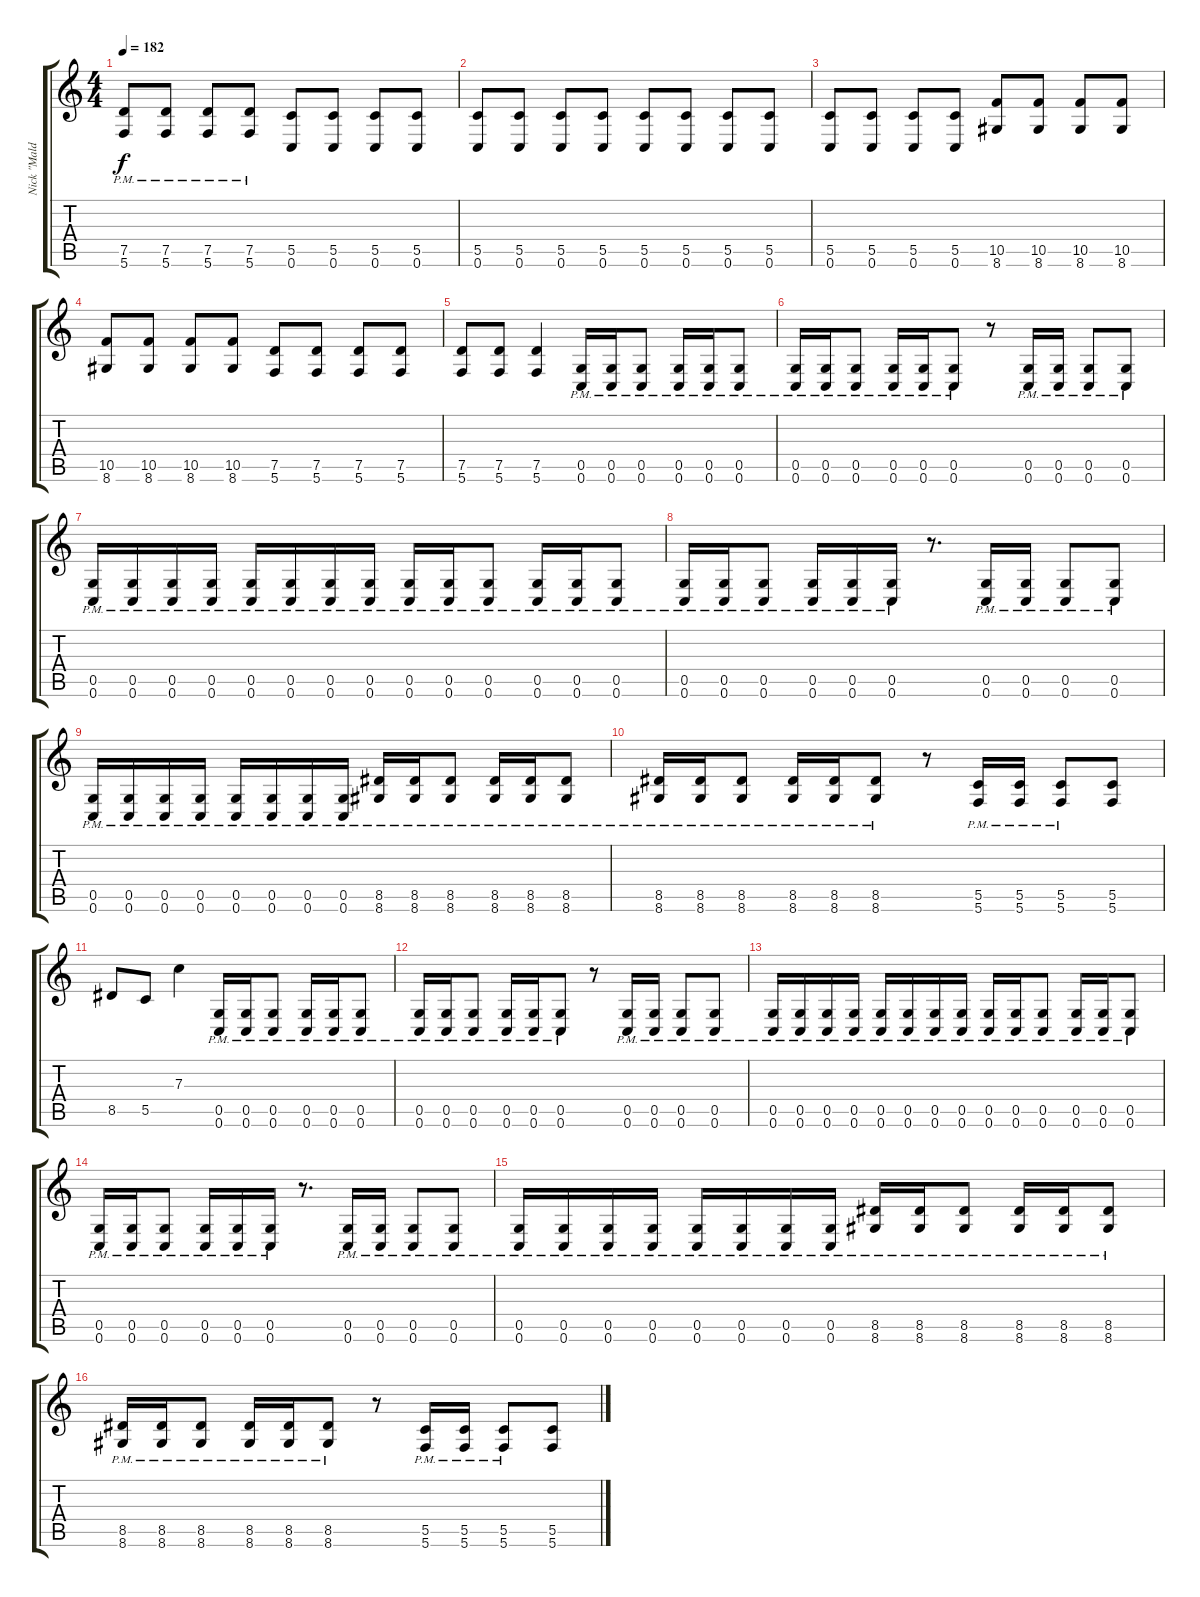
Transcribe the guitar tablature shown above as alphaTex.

\track ("Nick \"Maldy\" Maldonado" "Nick \"Mald") {instrument overdrivenguitar}
\staff {score tabs}
\tuning (D4 A3 F3 C3 G2 C2) {hide}
\ts (4 4)
\tempo 182
\clef g2
\ks c
(7.5{pm} 5.6{pm}).8{dy f} (7.5{pm} 5.6{pm}).8 (7.5{pm} 5.6{pm}).8 (7.5{pm} 5.6{pm}).8 (5.5 0.6).8 (5.5 0.6).8 (5.5 0.6).8 (5.5 0.6).8 |
(5.5 0.6).8 (5.5 0.6).8 (5.5 0.6).8 (5.5 0.6).8 (5.5 0.6).8 (5.5 0.6).8 (5.5 0.6).8 (5.5 0.6).8 |
(5.5 0.6).8 (5.5 0.6).8 (5.5 0.6).8 (5.5 0.6).8 (10.5 8.6).8 (10.5 8.6).8 (10.5 8.6).8 (10.5 8.6).8 |
(10.5 8.6).8 (10.5 8.6).8 (10.5 8.6).8 (10.5 8.6).8 (7.5 5.6).8 (7.5 5.6).8 (7.5 5.6).8 (7.5 5.6).8 |
(7.5 5.6).8 (7.5 5.6).8 (7.5 5.6).4 (0.5{pm} 0.6{pm}).16 (0.5{pm} 0.6{pm}).16 (0.5{pm} 0.6{pm}).8 (0.5{pm} 0.6{pm}).16 (0.5{pm} 0.6{pm}).16 (0.5{pm} 0.6{pm}).8 |
(0.5{pm} 0.6{pm}).16 (0.5{pm} 0.6{pm}).16 (0.5{pm} 0.6{pm}).8 (0.5{pm} 0.6{pm}).16 (0.5{pm} 0.6{pm}).16 (0.5{pm} 0.6{pm}).8 r.8 (0.5{pm} 0.6{pm}).16 (0.5{pm} 0.6{pm}).16 (0.5{pm} 0.6{pm}).8 (0.5{pm} 0.6{pm}).8 |
(0.5{pm} 0.6{pm}).16 (0.5{pm} 0.6{pm}).16 (0.5{pm} 0.6{pm}).16 (0.5{pm} 0.6{pm}).16 (0.5{pm} 0.6{pm}).16 (0.5{pm} 0.6{pm}).16 (0.5{pm} 0.6{pm}).16 (0.5{pm} 0.6{pm}).16 (0.5{pm} 0.6{pm}).16 (0.5{pm} 0.6{pm}).16 (0.5{pm} 0.6{pm}).8 (0.5{pm} 0.6{pm}).16 (0.5{pm} 0.6{pm}).16 (0.5{pm} 0.6{pm}).8 |
(0.5{pm} 0.6{pm}).16 (0.5{pm} 0.6{pm}).16 (0.5{pm} 0.6{pm}).8 (0.5{pm} 0.6{pm}).16 (0.5{pm} 0.6{pm}).16 (0.5{pm} 0.6{pm}).16 r.8{d} (0.5{pm} 0.6{pm}).16 (0.5{pm} 0.6{pm}).16 (0.5{pm} 0.6{pm}).8 (0.5{pm} 0.6{pm}).8 |
(0.5{pm} 0.6{pm}).16 (0.5{pm} 0.6{pm}).16 (0.5{pm} 0.6{pm}).16 (0.5{pm} 0.6{pm}).16 (0.5{pm} 0.6{pm}).16 (0.5{pm} 0.6{pm}).16 (0.5{pm} 0.6{pm}).16 (0.5{pm} 0.6{pm}).16 (8.5{pm} 8.6{pm}).16 (8.5{pm} 8.6{pm}).16 (8.5{pm} 8.6{pm}).8 (8.5{pm} 8.6{pm}).16 (8.5{pm} 8.6{pm}).16 (8.5{pm} 8.6{pm}).8 |
(8.5{pm} 8.6{pm}).16 (8.5{pm} 8.6{pm}).16 (8.5{pm} 8.6{pm}).8 (8.5{pm} 8.6{pm}).16 (8.5{pm} 8.6{pm}).16 (8.5{pm} 8.6{pm}).8 r.8 (5.5{pm} 5.6{pm}).16 (5.5{pm} 5.6{pm}).16 (5.5{pm} 5.6{pm}).8 (5.5 5.6).8 |
8.5.8 5.5.8 7.3.4 (0.5{pm} 0.6{pm}).16 (0.5{pm} 0.6{pm}).16 (0.5{pm} 0.6{pm}).8 (0.5{pm} 0.6{pm}).16 (0.5{pm} 0.6{pm}).16 (0.5{pm} 0.6{pm}).8 |
(0.5{pm} 0.6{pm}).16 (0.5{pm} 0.6{pm}).16 (0.5{pm} 0.6{pm}).8 (0.5{pm} 0.6{pm}).16 (0.5{pm} 0.6{pm}).16 (0.5{pm} 0.6{pm}).8 r.8 (0.5{pm} 0.6{pm}).16 (0.5{pm} 0.6{pm}).16 (0.5{pm} 0.6{pm}).8 (0.5{pm} 0.6{pm}).8 |
(0.5{pm} 0.6{pm}).16 (0.5{pm} 0.6{pm}).16 (0.5{pm} 0.6{pm}).16 (0.5{pm} 0.6{pm}).16 (0.5{pm} 0.6{pm}).16 (0.5{pm} 0.6{pm}).16 (0.5{pm} 0.6{pm}).16 (0.5{pm} 0.6{pm}).16 (0.5{pm} 0.6{pm}).16 (0.5{pm} 0.6{pm}).16 (0.5{pm} 0.6{pm}).8 (0.5{pm} 0.6{pm}).16 (0.5{pm} 0.6{pm}).16 (0.5{pm} 0.6{pm}).8 |
(0.5{pm} 0.6{pm}).16 (0.5{pm} 0.6{pm}).16 (0.5{pm} 0.6{pm}).8 (0.5{pm} 0.6{pm}).16 (0.5{pm} 0.6{pm}).16 (0.5{pm} 0.6{pm}).16 r.8{d} (0.5{pm} 0.6{pm}).16 (0.5{pm} 0.6{pm}).16 (0.5{pm} 0.6{pm}).8 (0.5{pm} 0.6{pm}).8 |
(0.5{pm} 0.6{pm}).16 (0.5{pm} 0.6{pm}).16 (0.5{pm} 0.6{pm}).16 (0.5{pm} 0.6{pm}).16 (0.5{pm} 0.6{pm}).16 (0.5{pm} 0.6{pm}).16 (0.5{pm} 0.6{pm}).16 (0.5{pm} 0.6{pm}).16 (8.5{pm} 8.6{pm}).16 (8.5{pm} 8.6{pm}).16 (8.5{pm} 8.6{pm}).8 (8.5{pm} 8.6{pm}).16 (8.5{pm} 8.6{pm}).16 (8.5{pm} 8.6{pm}).8 |
(8.5{pm} 8.6{pm}).16 (8.5{pm} 8.6{pm}).16 (8.5{pm} 8.6{pm}).8 (8.5{pm} 8.6{pm}).16 (8.5{pm} 8.6{pm}).16 (8.5{pm} 8.6{pm}).8 r.8 (5.5{pm} 5.6{pm}).16 (5.5{pm} 5.6{pm}).16 (5.5{pm} 5.6{pm}).8 (5.5 5.6).8
